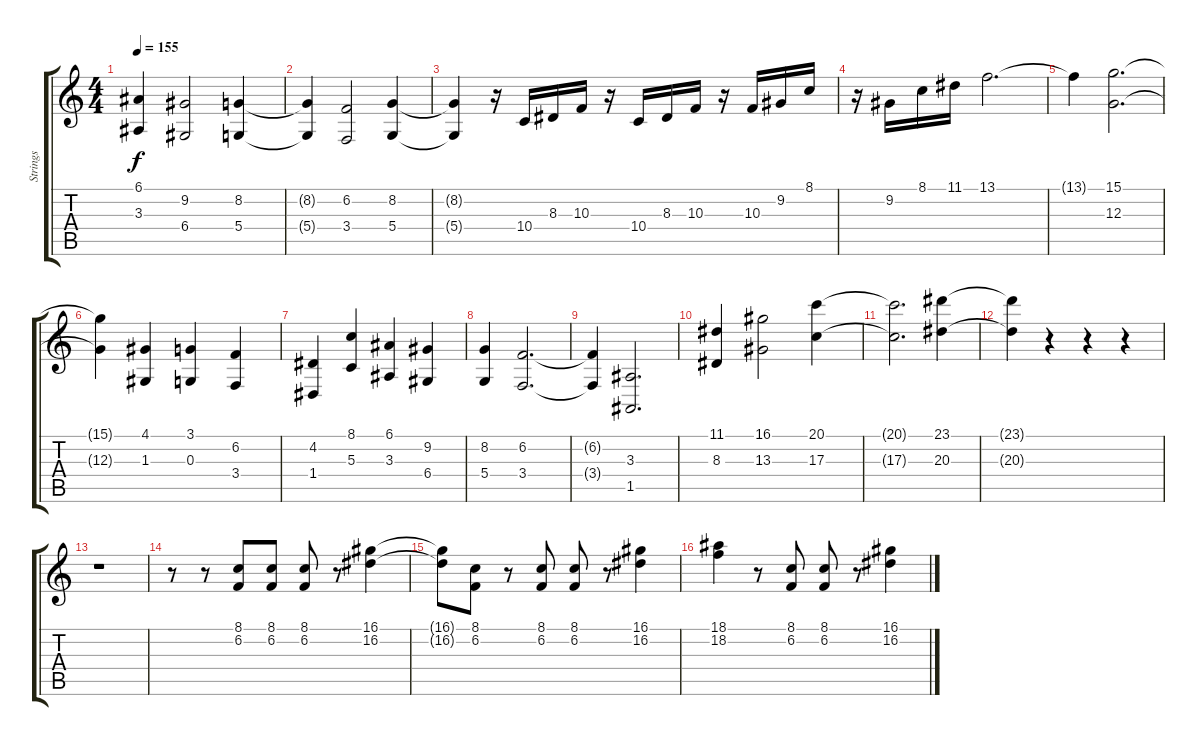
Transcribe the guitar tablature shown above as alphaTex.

\track ("Strings" "Strings") {instrument stringensemble1}
\staff {score tabs}
\tuning (E4 B3 G3 D3 A2 E2) {hide}
\ts (4 4)
\tempo 155
\clef g2
\ks c
(6.1{t} 3.3{t}).4{dy f} (9.2 6.4).2 (8.2 5.4).4 |
(8.2{t} 5.4{t}).4 (6.2 3.4).2 (8.2 5.4).4 |
(8.2{t} 5.4{t}).4 r.16 10.4.16 8.3.16 10.3.16 r.16 10.4.16 8.3.16 10.3.16 r.16 10.3.16 9.2.16 8.1.16 |
r.16 9.2.16 8.1.16 11.1.16 13.1.2{d} |
13.1{t}.4 (15.1 12.3).2{d} |
(15.1{t} 12.3{t}).4 (4.1 1.3).4 (3.1 0.3).4 (6.2 3.4).4 |
(4.2 1.4).4 (8.1 5.3).4 (6.1 3.3).4 (9.2 6.4).4 |
(8.2 5.4).4 (6.2 3.4).2{d} |
(6.2{t} 3.4{t}).4 (3.3 1.5).2{d} |
(11.1 8.3).4 (16.1 13.3).2 (20.1 17.3).4 |
(20.1{t} 17.3{t}).2{d} (23.1 20.3).4 |
(23.1{t} 20.3{t}).4 r.4 r.4 r.4 |
r.1 |
r.8 r.8 (8.1 6.2).8 (8.1 6.2).8 (8.1 6.2).8 r.8 (16.1 16.2).4 |
(16.1{t} 16.2{t}).8 (8.1 6.2).8 r.8 (8.1 6.2).8 (8.1 6.2).8 r.8 (16.1 16.2).4 |
(18.1 18.2).4 r.8 (8.1 6.2).8 (8.1 6.2).8 r.8 (16.1 16.2).4
